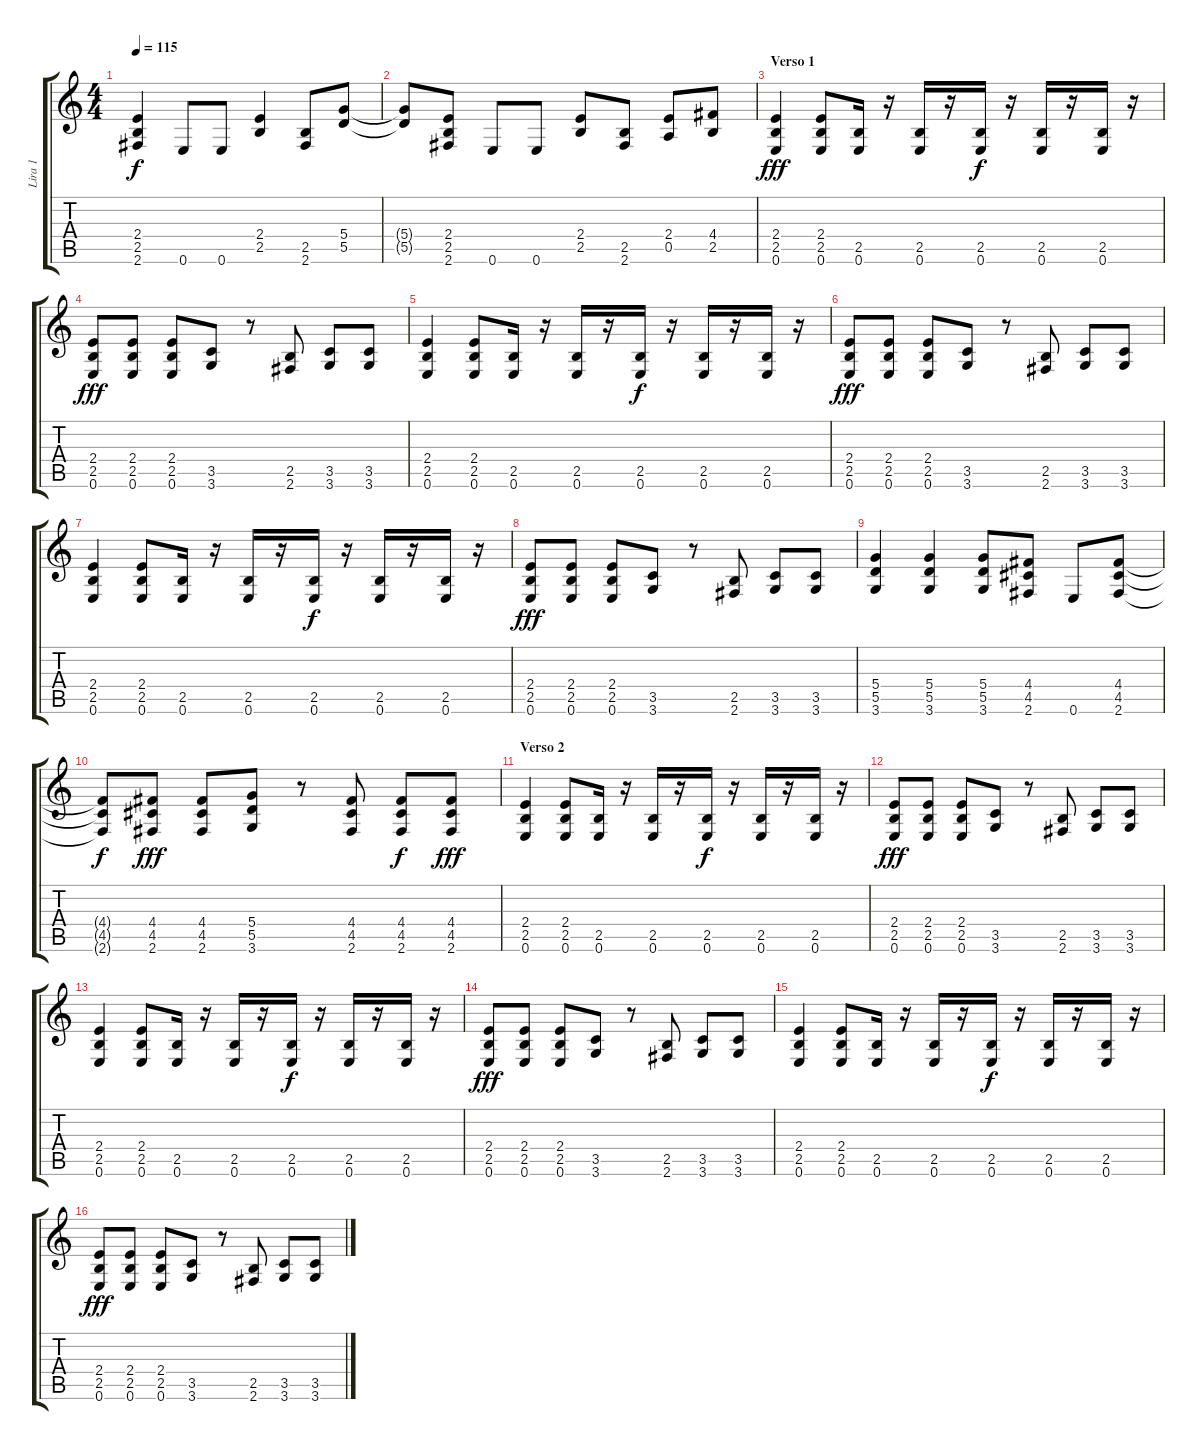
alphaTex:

\track ("Lira 1" "Lira 1") {instrument distortionguitar}
\staff {score tabs}
\tuning (E4 B3 G3 D3 A2 E2) {hide}
\ts (4 4)
\tempo 115
\clef g2
\ks c
(2.4 2.5 2.6).4{dy f} 0.6.8 0.6.8 (2.4 2.5).4 (2.5 2.6).8 (5.4 5.5).8 |
(5.4{t} 5.5{t}).8 (2.4 2.5 2.6).8 0.6.8 0.6.8 (2.4 2.5).8 (2.5 2.6).8 (2.4 0.5).8 (4.4 2.5).8 |
\section ("" "Verso 1")
(2.4 2.5 0.6).4{dy fff} (2.4 2.5 0.6).8 (2.5 0.6).16 r.16 (2.5 0.6).16 r.16 (2.5 0.6).16{dy f} r.16 (2.5 0.6).16 r.16 (2.5 0.6).16 r.16 |
(2.4 2.5 0.6).8{dy fff} (2.4 2.5 0.6).8 (2.4 2.5 0.6).8 (3.5 3.6).8 r.8 (2.5 2.6).8 (3.5 3.6).8 (3.5 3.6).8 |
(2.4 2.5 0.6).4 (2.4 2.5 0.6).8 (2.5 0.6).16 r.16 (2.5 0.6).16 r.16 (2.5 0.6).16{dy f} r.16 (2.5 0.6).16 r.16 (2.5 0.6).16 r.16 |
(2.4 2.5 0.6).8{dy fff} (2.4 2.5 0.6).8 (2.4 2.5 0.6).8 (3.5 3.6).8 r.8 (2.5 2.6).8 (3.5 3.6).8 (3.5 3.6).8 |
(2.4 2.5 0.6).4 (2.4 2.5 0.6).8 (2.5 0.6).16 r.16 (2.5 0.6).16 r.16 (2.5 0.6).16{dy f} r.16 (2.5 0.6).16 r.16 (2.5 0.6).16 r.16 |
(2.4 2.5 0.6).8{dy fff} (2.4 2.5 0.6).8 (2.4 2.5 0.6).8 (3.5 3.6).8 r.8 (2.5 2.6).8 (3.5 3.6).8 (3.5 3.6).8 |
(5.4 5.5 3.6).4 (5.4 5.5 3.6).4 (5.4 5.5 3.6).8 (4.4 4.5 2.6).8 0.6.8 (4.4 4.5 2.6).8 |
(4.4{t} 4.5{t} 2.6{t}).8{dy f} (4.4 4.5 2.6).8{dy fff} (4.4 4.5 2.6).8 (5.4 5.5 3.6).8 r.8 (4.4 4.5 2.6).8 (4.4 4.5 2.6).8{dy f} (4.4 4.5 2.6).8{dy fff} |
\section ("" "Verso 2")
(2.4 2.5 0.6).4 (2.4 2.5 0.6).8 (2.5 0.6).16 r.16 (2.5 0.6).16 r.16 (2.5 0.6).16{dy f} r.16 (2.5 0.6).16 r.16 (2.5 0.6).16 r.16 |
(2.4 2.5 0.6).8{dy fff} (2.4 2.5 0.6).8 (2.4 2.5 0.6).8 (3.5 3.6).8 r.8 (2.5 2.6).8 (3.5 3.6).8 (3.5 3.6).8 |
(2.4 2.5 0.6).4 (2.4 2.5 0.6).8 (2.5 0.6).16 r.16 (2.5 0.6).16 r.16 (2.5 0.6).16{dy f} r.16 (2.5 0.6).16 r.16 (2.5 0.6).16 r.16 |
(2.4 2.5 0.6).8{dy fff} (2.4 2.5 0.6).8 (2.4 2.5 0.6).8 (3.5 3.6).8 r.8 (2.5 2.6).8 (3.5 3.6).8 (3.5 3.6).8 |
(2.4 2.5 0.6).4 (2.4 2.5 0.6).8 (2.5 0.6).16 r.16 (2.5 0.6).16 r.16 (2.5 0.6).16{dy f} r.16 (2.5 0.6).16 r.16 (2.5 0.6).16 r.16 |
(2.4 2.5 0.6).8{dy fff} (2.4 2.5 0.6).8 (2.4 2.5 0.6).8 (3.5 3.6).8 r.8 (2.5 2.6).8 (3.5 3.6).8 (3.5 3.6).8
